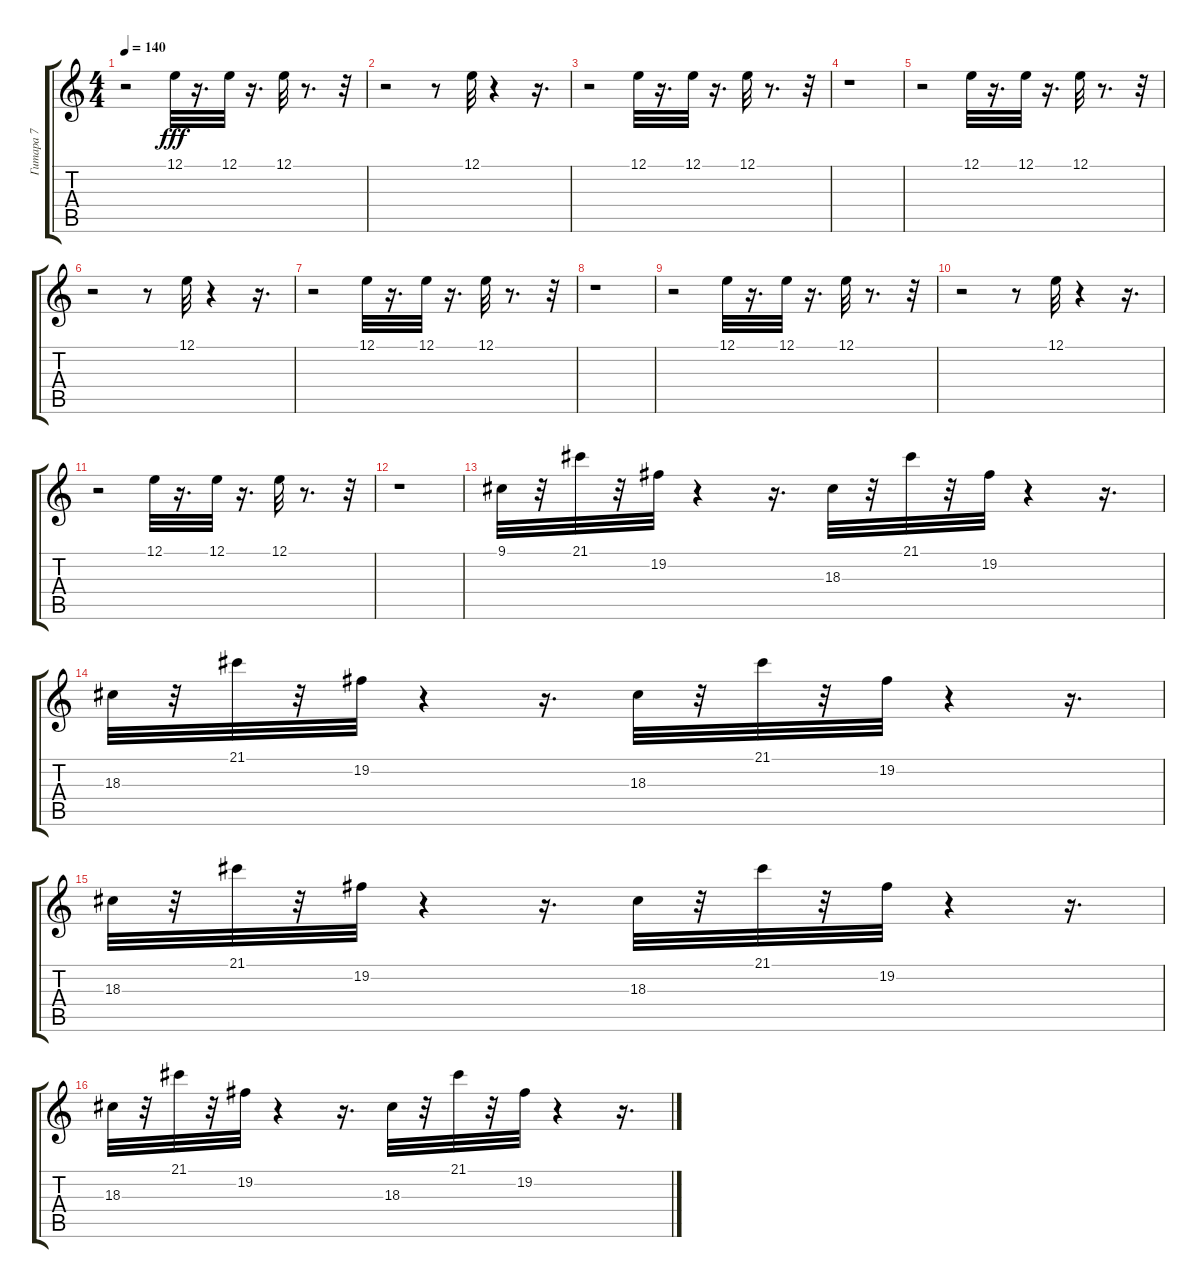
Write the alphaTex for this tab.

\track ("Гитара 7" "Гитара 7") {instrument guitarfretnoise}
\staff {score tabs}
\tuning (E4 B3 G3 D3 A2 E2) {hide}
\ts (4 4)
\tempo 140
\clef g2
\ks c
r.2{dy fff} 12.1.32 r.16{d} 12.1.32 r.16{d} 12.1.32 r.8{d} r.32 |
r.2 r.8 12.1.32 r.4 r.16{d} |
r.2 12.1.32 r.16{d} 12.1.32 r.16{d} 12.1.32 r.8{d} r.32 |
r.1 |
r.2 12.1.32 r.16{d} 12.1.32 r.16{d} 12.1.32 r.8{d} r.32 |
r.2 r.8 12.1.32 r.4 r.16{d} |
r.2 12.1.32 r.16{d} 12.1.32 r.16{d} 12.1.32 r.8{d} r.32 |
r.1 |
r.2 12.1.32 r.16{d} 12.1.32 r.16{d} 12.1.32 r.8{d} r.32 |
r.2 r.8 12.1.32 r.4 r.16{d} |
r.2 12.1.32 r.16{d} 12.1.32 r.16{d} 12.1.32 r.8{d} r.32 |
r.1 |
9.1.32 r.32 21.1.32 r.32 19.2.32 r.4 r.16{d} 18.3.32 r.32 21.1.32 r.32 19.2.32 r.4 r.16{d} |
18.3.32 r.32 21.1.32 r.32 19.2.32 r.4 r.16{d} 18.3.32 r.32 21.1.32 r.32 19.2.32 r.4 r.16{d} |
18.3.32 r.32 21.1.32 r.32 19.2.32 r.4 r.16{d} 18.3.32 r.32 21.1.32 r.32 19.2.32 r.4 r.16{d} |
18.3.32 r.32 21.1.32 r.32 19.2.32 r.4 r.16{d} 18.3.32 r.32 21.1.32 r.32 19.2.32 r.4 r.16{d}
